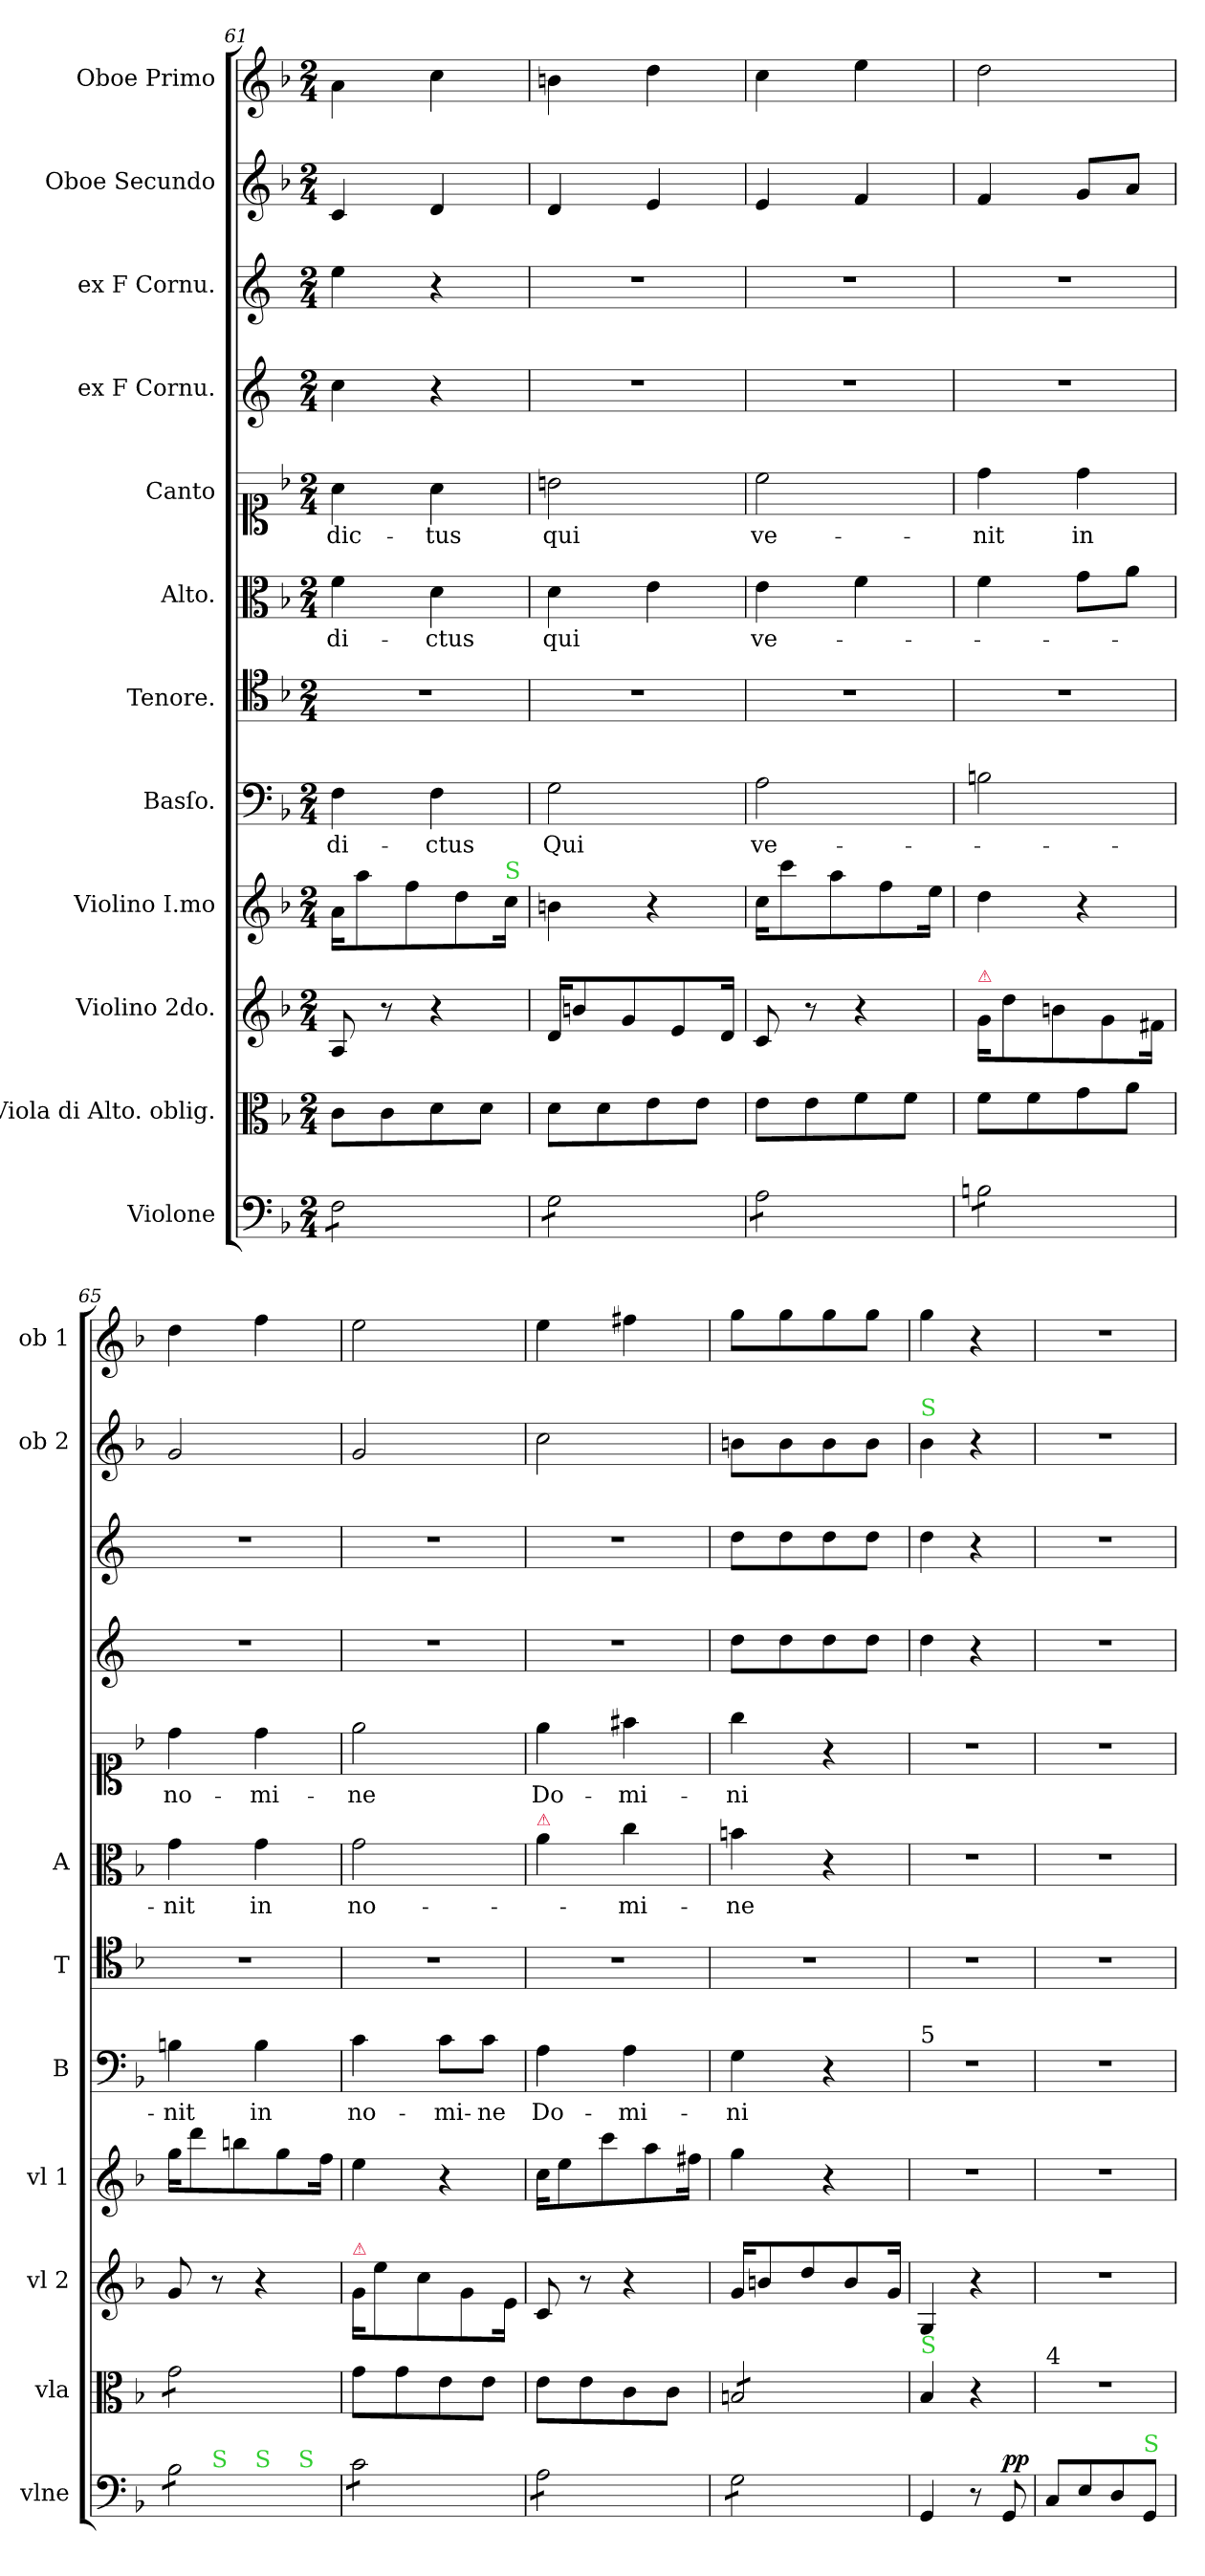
**kern	**dynam	**kern	**kern	**kern	**kern	**text	**kern	**kern	**text	**kern	**text	**kern	**kern	**kern	**kern
*part12	*part12	*part11	*part10	*part9	*part8	*part8	*part7	*part6	*part6	*part5	*part5	*part4	*part3	*part2	*part1
*staff12	*staff12	*staff11	*staff10	*staff9	*staff8	*staff8	*staff7	*staff6	*staff6	*staff5	*staff5	*staff4	*staff3	*staff2	*staff1
*I"Violone	*	*I"Viola di Alto. oblig.	*I"Violino 2do.	*I"Violino I.mo	*I"Basſo.	*	*I"Tenore.	*I"Alto.	*	*I"Canto	*	*I"ex F Cornu.	*I"ex F Cornu.	*I"Oboe Secundo	*I"Oboe Primo
*I'vlne	*	*I'vla	*I'vl 2	*I'vl 1	*I'B	*	*I'T	*I'A	*	*	*	*	*	*I'ob 2	*I'ob 1
*clefF4	*	*clefC3	*clefG2	*clefG2	*clefF4	*	*clefC4	*clefC3	*	*clefC1	*	*clefG2	*clefG2	*clefG2	*clefG2
*ITrd8c12	*	*	*	*	*	*	*	*	*	*	*	*ITrd4c7	*ITrd4c7	*	*
*k[b-]	*	*k[b-]	*k[b-]	*k[b-]	*k[b-]	*	*k[b-]	*k[b-]	*	*k[b-]	*	*k[b-]	*k[b-]	*k[b-]	*k[b-]
*F:	*	*F:	*F:	*F:	*F:	*	*F:	*F:	*	*F:	*	*F:	*F:	*F:	*F:
*M2/4	*	*M2/4	*M2/4	*M2/4	*M2/4	*	*M2/4	*M2/4	*	*M2/4	*	*M2/4	*M2/4	*M2/4	*M2/4
=61	=61	=61	=61	=61	=61	=61	=61	=61	=61	=61	=61	=61	=61	=61	=61
*tremolo	*	*	*	*	*	*	*	*	*	*	*	*	*	*	*
8FF\L	.	8c\L	8A/	16a\KL	4F\	-di-	2r	4f\	-di-	4a\	-dic-	4f\	4a\	4c/	4a\
.	.	.	.	8aa\	.	.	.	.	.	.	.	.	.	.	.
8FF\	.	8c\	8r	.	.	.	.	.	.	.	.	.	.	.	.
.	.	.	.	8ff\	.	.	.	.	.	.	.	.	.	.	.
8FF\	.	8d\	4r	.	4F\	-ctus	.	4d\	-ctus	4a\	-tus	4r	4r	4d/	4cc\
.	.	.	.	8dd\	.	.	.	.	.	.	.	.	.	.	.
8FF\J	.	8d\J	.	.	.	.	.	.	.	.	.	.	.	.	.
!	!	!	!	!LO:TX:a:color=limegreen:t=S	!	!	!	!	!	!	!	!	!	!	!
.	.	.	.	16cc\Jk	.	.	.	.	.	.	.	.	.	.	.
=62	=62	=62	=62	=62	=62	=62	=62	=62	=62	=62	=62	=62	=62	=62	=62
8GG\L	.	8d\L	16d/KL	4bn\	2G\	Qui	2r	4d\	qui	2bn\	qui	2r	2r	4d/	4bn\
.	.	.	8bn/	.	.	.	.	.	.	.	.	.	.	.	.
8GG\	.	8d\	.	.	.	.	.	.	.	.	.	.	.	.	.
.	.	.	8g/	.	.	.	.	.	.	.	.	.	.	.	.
8GG\	.	8e\	.	4r	.	.	.	4e\	.	.	.	.	.	4e/	4dd\
.	.	.	8e/	.	.	.	.	.	.	.	.	.	.	.	.
8GG\J	.	8e\J	.	.	.	.	.	.	.	.	.	.	.	.	.
.	.	.	16d/Jk	.	.	.	.	.	.	.	.	.	.	.	.
=63	=63	=63	=63	=63	=63	=63	=63	=63	=63	=63	=63	=63	=63	=63	=63
8AA\L	.	8e\L	8c/	16cc\KL	2A\	ve-	2r	4e\	ve-	2cc\	ve-	2r	2r	4e/	4cc\
.	.	.	.	8ccc\	.	.	.	.	.	.	.	.	.	.	.
8AA\	.	8e\	8r	.	.	.	.	.	.	.	.	.	.	.	.
.	.	.	.	8aa\	.	.	.	.	.	.	.	.	.	.	.
8AA\	.	8f\	4r	.	.	.	.	4f\	.	.	.	.	.	4f/	4ee\
.	.	.	.	8ff\	.	.	.	.	.	.	.	.	.	.	.
8AA\J	.	8f\J	.	.	.	.	.	.	.	.	.	.	.	.	.
.	.	.	.	16ee\Jk	.	.	.	.	.	.	.	.	.	.	.
=64	=64	=64	=64	=64	=64	=64	=64	=64	=64	=64	=64	=64	=64	=64	=64
!	!	!	!LO:TX:a:color=crimson:t=⚠	!	!	!	!	!	!	!	!	!	!	!	!
8BBn\L	.	8f\L	16g/KL	4dd\	2Bn\	.	2r	4f\	.	4dd\	-nit	2r	2r	4f/	2dd\
.	.	.	8dd\	.	.	.	.	.	.	.	.	.	.	.	.
8BBn\	.	8f\	.	.	.	.	.	.	.	.	.	.	.	.	.
.	.	.	8bn\	.	.	.	.	.	.	.	.	.	.	.	.
8BBn\	.	8g\	.	4r	.	.	.	8g\L	.	4dd\	in	.	.	8g/L	.
.	.	.	8g\	.	.	.	.	.	.	.	.	.	.	.	.
8BBn\J	.	8a\J	.	.	.	.	.	8a\J	.	.	.	.	.	8a/J	.
.	.	.	16f#X\Jk	.	.	.	.	.	.	.	.	.	.	.	.
=65	=65	=65	=65	=65	=65	=65	=65	=65	=65	=65	=65	=65	=65	=65	=65
!LO:TX:a:color=limegreen:t=S	!	!	!	!	!	!	!	!	!	!	!	!	!	!	!
*^	*	*	*	*	*	*	*	*	*	*	*	*	*	*	*
*	*^	*	*	*	*	*	*	*	*	*	*	*	*	*	*	*
*	*	*^	*	*	*	*	*	*	*	*	*	*	*	*	*	*	*
*	*	*	*	*	*tremolo	*	*	*	*	*	*	*	*	*	*	*	*	*
8BB-\L	8ryy	4ryy	4.ryy	.	8g\L	8g/	16gg\KL	4Bn\	-nit	2r	4g\	-nit	4dd\	no-	2r	2r	2g/	4dd\
.	.	.	.	.	.	.	8ddd\	.	.	.	.	.	.	.	.	.	.	.
!	!LO:TX:a:color=limegreen:t=S	!	!	!	!	!	!	!	!	!	!	!	!	!	!	!	!	!
8BB-\	4.ryy	.	.	.	8g\	8r	.	.	.	.	.	.	.	.	.	.	.	.
.	.	.	.	.	.	.	8bbn\	.	.	.	.	.	.	.	.	.	.	.
!	!	!LO:TX:a:color=limegreen:t=S	!	!	!	!	!	!	!	!	!	!	!	!	!	!	!	!
8BB-\	.	4ryy	.	.	8g\	4r	.	4B\	in	.	4g\	in	4dd\	-mi-	.	.	.	4ff\
.	.	.	.	.	.	.	8gg\	.	.	.	.	.	.	.	.	.	.	.
!	!	!	!LO:TX:a:color=limegreen:t=S	!	!	!	!	!	!	!	!	!	!	!	!	!	!	!
8BB-\J	.	.	8ryy	.	8g\J	.	.	.	.	.	.	.	.	.	.	.	.	.
*	*	*	*	*	*Xtremolo	*	*	*	*	*	*	*	*	*	*	*	*	*
.	.	.	.	.	.	.	16ff\Jk	.	.	.	.	.	.	.	.	.	.	.
=66	=66	=66	=66	=66	=66	=66	=66	=66	=66	=66	=66	=66	=66	=66	=66	=66	=66	=66
!	!	!	!	!	!	!LO:TX:a:color=crimson:t=⚠	!	!	!	!	!	!	!	!	!	!	!	!
*v	*v	*v	*v	*	*	*	*	*	*	*	*	*	*	*	*	*	*	*
8C\L	.	8g\L	16g/KL	4ee\	4c\	no-	2r	2g\	no-	2ee\	-ne	2r	2r	2g/	2ee\
.	.	.	8ee\	.	.	.	.	.	.	.	.	.	.	.	.
8C\	.	8g\	.	.	.	.	.	.	.	.	.	.	.	.	.
.	.	.	8cc\	.	.	.	.	.	.	.	.	.	.	.	.
8C\	.	8e\	.	4r	8c\L	-mi-	.	.	.	.	.	.	.	.	.
.	.	.	8g\	.	.	.	.	.	.	.	.	.	.	.	.
8C\J	.	8e\J	.	.	8c\J	-ne	.	.	.	.	.	.	.	.	.
.	.	.	16e\Jk	.	.	.	.	.	.	.	.	.	.	.	.
=67	=67	=67	=67	=67	=67	=67	=67	=67	=67	=67	=67	=67	=67	=67	=67
!	!	!	!	!	!	!	!	!LO:TX:a:color=crimson:t=⚠	!	!	!	!	!	!	!
8AA\L	.	8e\L	8c/	16cc\KL	4A\	Do-	2r	4a\	.	4ee\	Do-	2r	2r	2cc\	4ee\
.	.	.	.	8ee\	.	.	.	.	.	.	.	.	.	.	.
8AA\	.	8e\	8r	.	.	.	.	.	.	.	.	.	.	.	.
.	.	.	.	8ccc\	.	.	.	.	.	.	.	.	.	.	.
8AA\	.	8c\	4r	.	4A\	-mi-	.	4cc\	-mi-	4ff#X\	-mi-	.	.	.	4ff#X\
.	.	.	.	8aa\	.	.	.	.	.	.	.	.	.	.	.
8AA\J	.	8c\J	.	.	.	.	.	.	.	.	.	.	.	.	.
.	.	.	.	16ff#X\Jk	.	.	.	.	.	.	.	.	.	.	.
=68	=68	=68	=68	=68	=68	=68	=68	=68	=68	=68	=68	=68	=68	=68	=68
*	*	*tremolo	*	*	*	*	*	*	*	*	*	*	*	*	*
8GG\L	.	8Bn/L	16g/KL	4gg\	4G\	-ni	2r	4bn\	-ne	4gg\	-ni	8g\L	8g\L	8bn\L	8gg\L
.	.	.	8bn/	.	.	.	.	.	.	.	.	.	.	.	.
8GG\	.	8Bn/	.	.	.	.	.	.	.	.	.	8g\	8g\	8b\	8gg\
.	.	.	8dd/	.	.	.	.	.	.	.	.	.	.	.	.
8GG\	.	8Bn/	.	4r	4r	.	.	4r	.	4r	.	8g\	8g\	8b\	8gg\
.	.	.	8b/	.	.	.	.	.	.	.	.	.	.	.	.
8GG\J	.	8Bn/J	.	.	.	.	.	.	.	.	.	8g\J	8g\J	8b\J	8gg\J
*	*	*Xtremolo	*	*	*	*	*	*	*	*	*	*	*	*	*
*Xtremolo	*	*	*	*	*	*	*	*	*	*	*	*	*	*	*
.	.	.	16g/Jk	.	.	.	.	.	.	.	.	.	.	.	.
=69	=69	=69	=69	=69	=69	=69	=69	=69	=69	=69	=69	=69	=69	=69	=69
!	!	!	!	!	!	!	!	!	!	!	!	!	!	!LO:TX:a:color=limegreen:t=S	!
!	!	!	!	!	!LO:TX:a:t=5	!	!	!	!	!	!	!	!	!	!
!	!	!LO:TX:a:color=limegreen:t=S	!	!	!	!	!	!	!	!	!	!	!	!	!
4GGG/	.	4B-/	4G/	2r	2r	.	2r	2r	.	2r	.	4g\	4g\	4b-\	4gg\
8r	.	4r	4r	.	.	.	.	.	.	.	.	4r	4r	4r	4r
!	!LO:DY:a	!	!	!	!	!	!	!	!	!	!	!	!	!	!
8GGG/	pp.	.	.	.	.	.	.	.	.	.	.	.	.	.	.
=70	=70	=70	=70	=70	=70	=70	=70	=70	=70	=70	=70	=70	=70	=70	=70
!	!	!LO:TX:a:t=4	!	!	!	!	!	!	!	!	!	!	!	!	!
8CC/L	.	2r	2r	2r	2r	.	2r	2r	.	2r	.	2r	2r	2r	2r
8EE/	.	.	.	.	.	.	.	.	.	.	.	.	.	.	.
8DD/	.	.	.	.	.	.	.	.	.	.	.	.	.	.	.
!LO:TX:a:color=limegreen:t=S	!	!	!	!	!	!	!	!	!	!	!	!	!	!	!
8GGG/J	.	.	.	.	.	.	.	.	.	.	.	.	.	.	.
=	=	=	=	=	=	=	=	=	=	=	=	=	=	=	=
*-	*-	*-	*-	*-	*-	*-	*-	*-	*-	*-	*-	*-	*-	*-	*-
